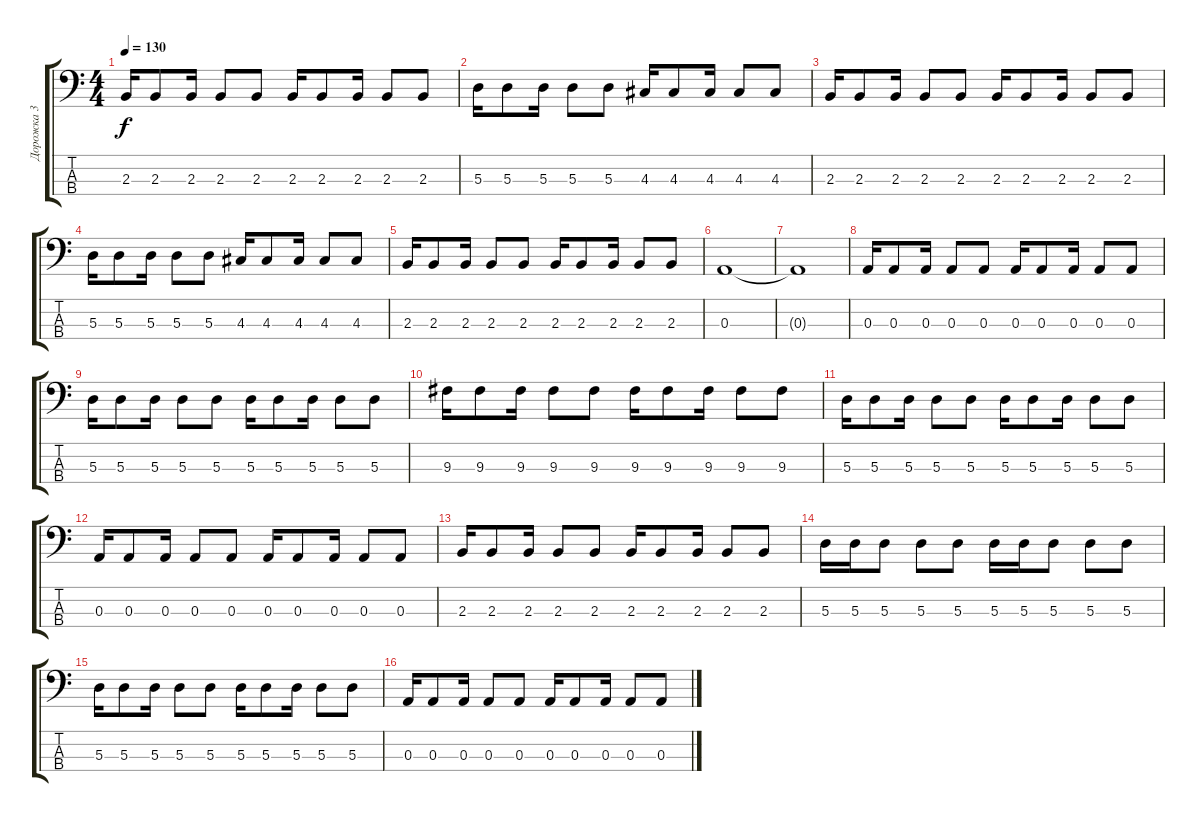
\track ("Дорожка 3" "Дорожка 3") {instrument electricbasspick}
\staff {score tabs}
\tuning (G2 D2 A1 E1) {hide}
\ts (4 4)
\tempo 130
\clef f4
\ks c
2.3.16{dy f} 2.3.8 2.3.16 2.3.8 2.3.8 2.3.16 2.3.8 2.3.16 2.3.8 2.3.8 |
5.3.16 5.3.8 5.3.16 5.3.8 5.3.8 4.3.16 4.3.8 4.3.16 4.3.8 4.3.8 |
2.3.16 2.3.8 2.3.16 2.3.8 2.3.8 2.3.16 2.3.8 2.3.16 2.3.8 2.3.8 |
5.3.16 5.3.8 5.3.16 5.3.8 5.3.8 4.3.16 4.3.8 4.3.16 4.3.8 4.3.8 |
2.3.16 2.3.8 2.3.16 2.3.8 2.3.8 2.3.16 2.3.8 2.3.16 2.3.8 2.3.8 |
0.3.1 |
0.3{t}.1 |
0.3.16 0.3.8 0.3.16 0.3.8 0.3.8 0.3.16 0.3.8 0.3.16 0.3.8 0.3.8 |
5.3.16 5.3.8 5.3.16 5.3.8 5.3.8 5.3.16 5.3.8 5.3.16 5.3.8 5.3.8 |
9.3.16 9.3.8 9.3.16 9.3.8 9.3.8 9.3.16 9.3.8 9.3.16 9.3.8 9.3.8 |
5.3.16 5.3.8 5.3.16 5.3.8 5.3.8 5.3.16 5.3.8 5.3.16 5.3.8 5.3.8 |
0.3.16 0.3.8 0.3.16 0.3.8 0.3.8 0.3.16 0.3.8 0.3.16 0.3.8 0.3.8 |
2.3.16 2.3.8 2.3.16 2.3.8 2.3.8 2.3.16 2.3.8 2.3.16 2.3.8 2.3.8 |
5.3.16 5.3.16 5.3.8 5.3.8 5.3.8 5.3.16 5.3.16 5.3.8 5.3.8 5.3.8 |
5.3.16 5.3.8 5.3.16 5.3.8 5.3.8 5.3.16 5.3.8 5.3.16 5.3.8 5.3.8 |
0.3.16 0.3.8 0.3.16 0.3.8 0.3.8 0.3.16 0.3.8 0.3.16 0.3.8 0.3.8
